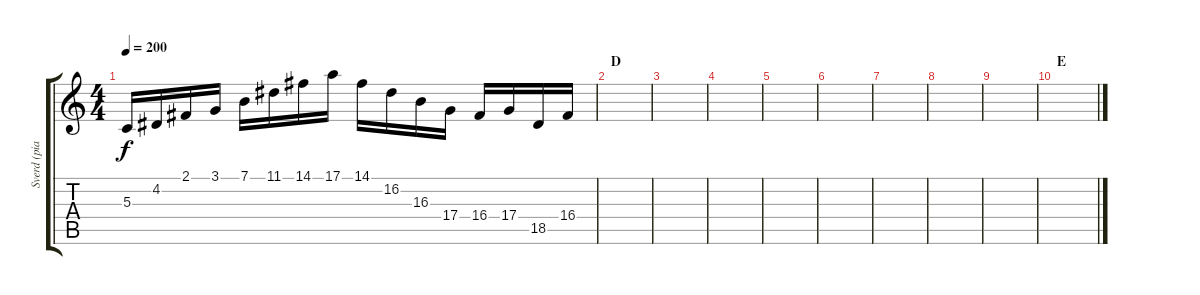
\track ("Sverd (piano/lead)" "Sverd (pia") {instrument electricgrandpiano}
\staff {score tabs}
\tuning (E4 B3 G3 D3 A2 E2) {hide}
\ts (4 4)
\tempo 200
\clef g2
\ks c
5.3.16{dy f instrument synthbrass1} 4.2.16 2.1.16 3.1.16 7.1.16 11.1.16 14.1.16 17.1.16 14.1.16 16.2.16 16.3.16 17.4.16 16.4.16 17.4.16 18.5.16 16.4.16 |
\section ("" "D")
|
|
|
|
|
|
|
|
\section ("" "E")
